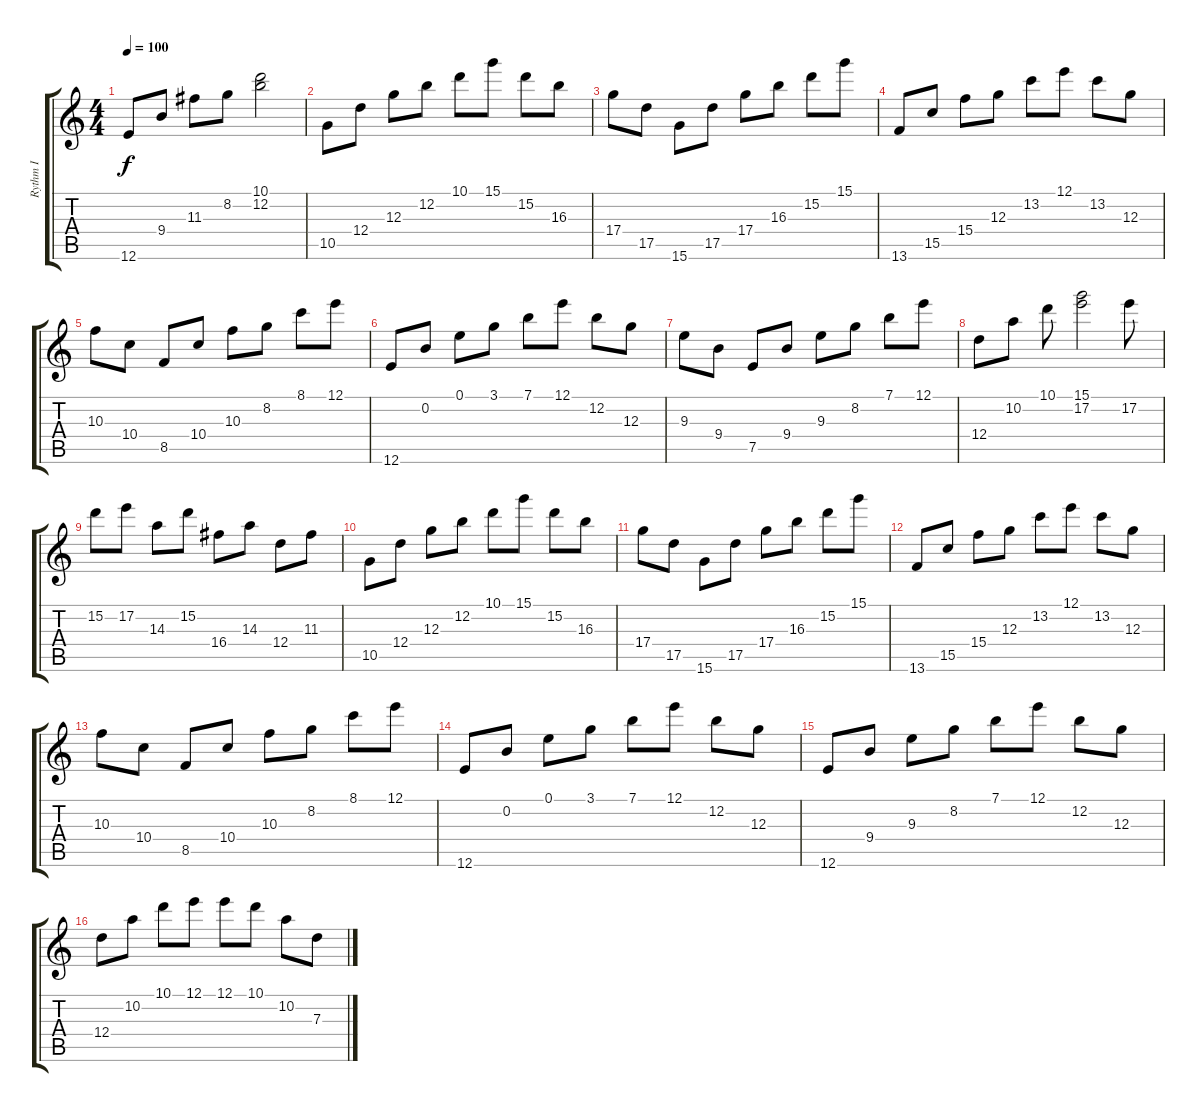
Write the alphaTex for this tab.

\track ("Rythm I" "Rythm I") {instrument banjo}
\staff {score tabs}
\tuning (E4 B3 G3 D3 A2 E2) {hide}
\displaytranspose 12
\ts (4 4)
\tempo 100
\clef g2
\ks c
12.6.8{dy f} 9.4.8 11.3.8 8.2.8 (10.1 12.2).2 |
10.5.8 12.4.8 12.3.8 12.2.8 10.1.8 15.1.8 15.2.8 16.3.8 |
17.4.8 17.5.8 15.6.8 17.5.8 17.4.8 16.3.8 15.2.8 15.1.8 |
13.6.8 15.5.8 15.4.8 12.3.8 13.2.8 12.1.8 13.2.8 12.3.8 |
10.3.8 10.4.8 8.5.8 10.4.8 10.3.8 8.2.8 8.1.8 12.1.8 |
12.6.8 0.2.8 0.1.8 3.1.8 7.1.8 12.1.8 12.2.8 12.3.8 |
9.3.8 9.4.8 7.5.8 9.4.8 9.3.8 8.2.8 7.1.8 12.1.8 |
12.4.8 10.2.8 10.1.8 (15.1 17.2).2 17.2.8 |
15.2.8 17.2.8 14.3.8 15.2.8 16.4.8 14.3.8 12.4.8 11.3.8 |
10.5.8 12.4.8 12.3.8 12.2.8 10.1.8 15.1.8 15.2.8 16.3.8 |
17.4.8 17.5.8 15.6.8 17.5.8 17.4.8 16.3.8 15.2.8 15.1.8 |
13.6.8 15.5.8 15.4.8 12.3.8 13.2.8 12.1.8 13.2.8 12.3.8 |
10.3.8 10.4.8 8.5.8 10.4.8 10.3.8 8.2.8 8.1.8 12.1.8 |
12.6.8 0.2.8 0.1.8 3.1.8 7.1.8 12.1.8 12.2.8 12.3.8 |
12.6.8 9.4.8 9.3.8 8.2.8 7.1.8 12.1.8 12.2.8 12.3.8 |
12.4.8 10.2.8 10.1.8 12.1.8 12.1.8 10.1.8 10.2.8 7.3.8
